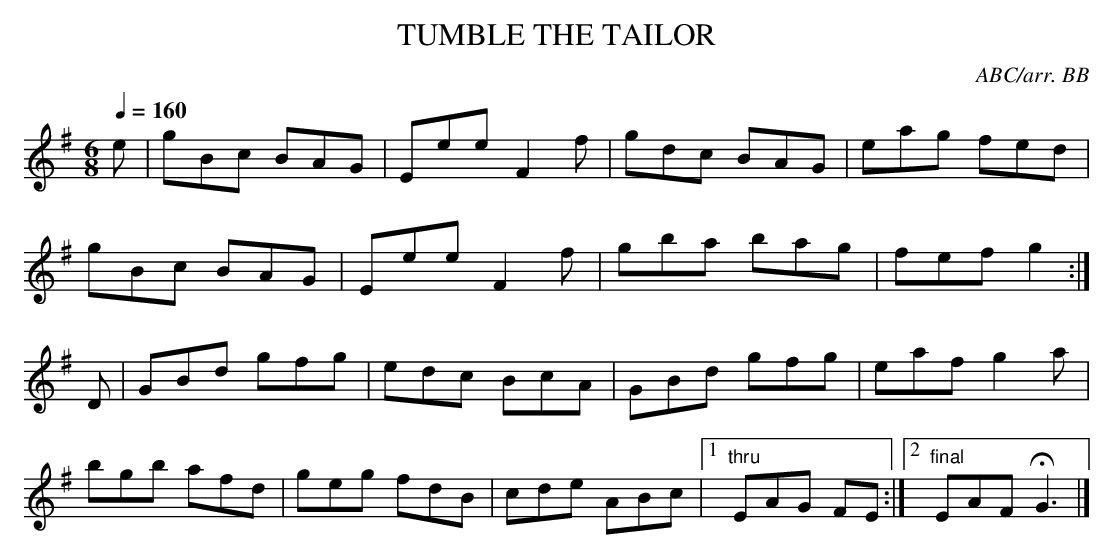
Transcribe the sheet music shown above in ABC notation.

X:1
T:TUMBLE THE TAILOR
C:ABC/arr. BB
L:1/8
Q:1/4=160
M:6/8
K:G
e|gBc BAG|Eee F2f|gdc BAG|eag fed|
gBc BAG|Eee F2f|gba bag|fef g2:|
D|GBd gfg|edc BcA|GBd gfg|eaf g2a|
bgb afd|geg fdB|cde ABc|1 "thru"EAG FE:|\
[2 "final"EAF HG3 |]
